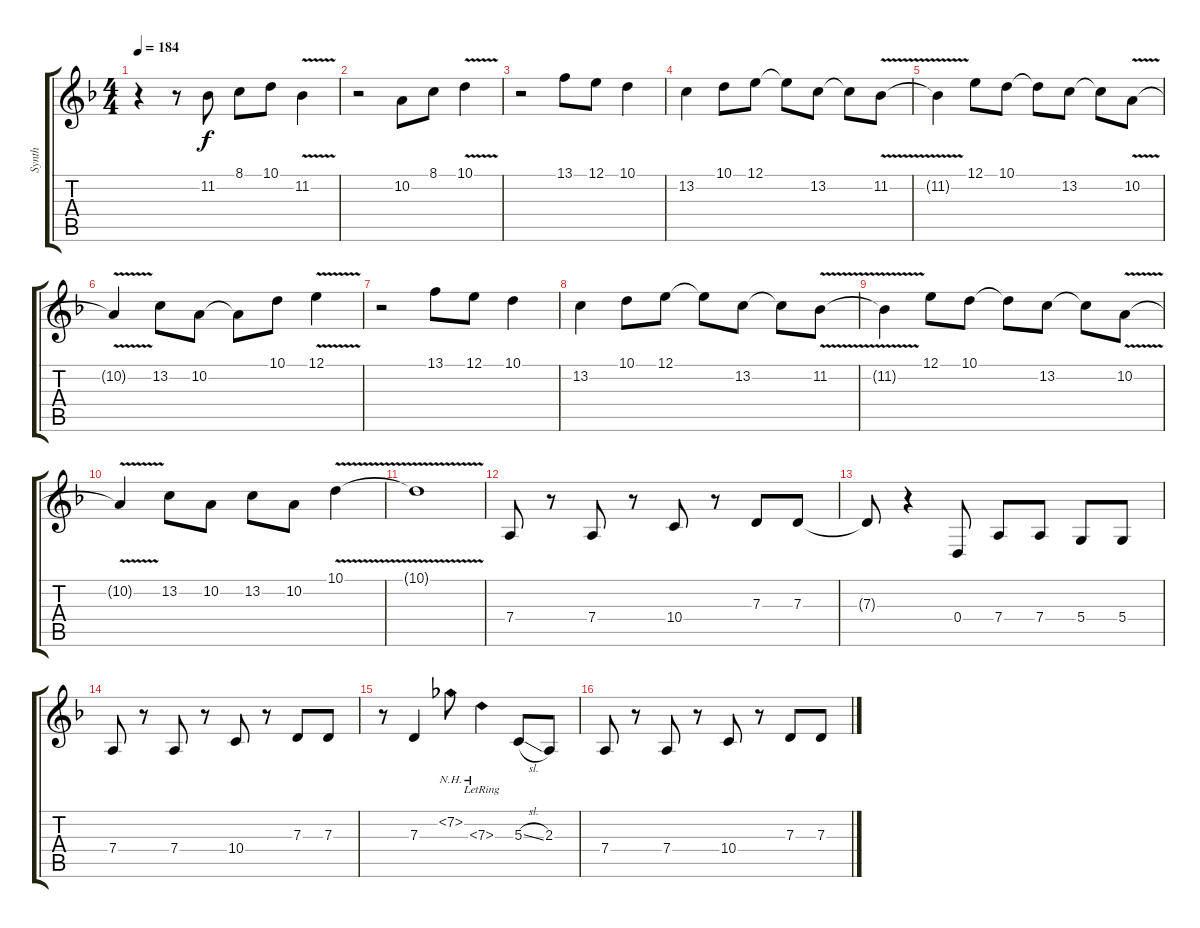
\track ("Synth" "Synth") {instrument lead2sawtooth}
\staff {score tabs}
\tuning (E4 B3 G3 D3 A2 E2) {hide}
\ts (4 4)
\tempo 184
\clef g2
\ks f
r.4{dy f} r.8 11.2.8 8.1.8 10.1.8 11.2{v}.4 |
r.2 10.2.8 8.1.8 10.1{v}.4 |
r.2 13.1.8 12.1.8 10.1.4 |
13.2.4 10.1.8 12.1.8 12.1{t}.8 13.2.8 13.2{t}.8 11.2{v}.8 |
11.2{t}.4 12.1.8 10.1.8 10.1{t}.8 13.2.8 13.2{t}.8 10.2{v}.8 |
10.2{t}.4 13.2.8 10.2.8 10.2{t}.8 10.1.8 12.1{v}.4 |
r.2 13.1.8 12.1.8 10.1.4 |
13.2.4 10.1.8 12.1.8 12.1{t}.8 13.2.8 13.2{t}.8 11.2{v}.8 |
11.2{t}.4 12.1.8 10.1.8 10.1{t}.8 13.2.8 13.2{t}.8 10.2{v}.8 |
10.2{t}.4 13.2.8 10.2.8 13.2.8 10.2.8 10.1{v}.4 |
10.1{t}.1 |
7.4.8 r.8 7.4.8 r.8 10.4.8 r.8 7.3.8 7.3.8 |
7.3{t}.8 r.4 0.4.8 7.4.8 7.4.8 5.4.8 5.4.8 |
7.4.8 r.8 7.4.8 r.8 10.4.8 r.8 7.3.8 7.3.8 |
r.8 7.3.4 7.2{nh}.8 7.3{nh lr}.4 5.3{sl}.8 2.3.8 |
7.4.8 r.8 7.4.8 r.8 10.4.8 r.8 7.3.8 7.3.8
